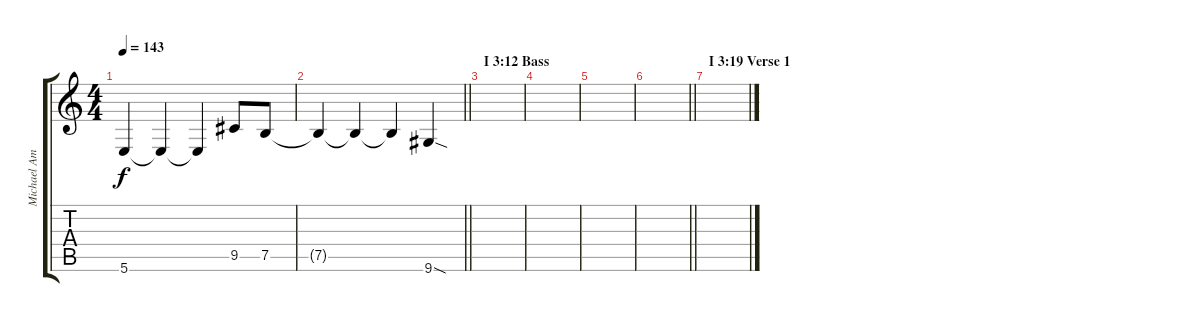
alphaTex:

\track ("Michael Amott (Rhythm 2:59 + 4:12)" "Michael Am") {instrument distortionguitar}
\staff {score tabs}
\tuning (B3 Gb3 D3 A2 E2 B1) {hide}
\ts (4 4)
\tempo 143
\clef g2
\ks c
5.6.4{dy f} 5.6{t}.4 5.6{t}.4 9.5.8 7.5.8 |
\barLineRight lightlight
7.5{t}.4 7.5{t}.4 7.5{t}.4 9.6{sod}.4 |
\section ("" "I 3:12 Bass")
|
|
|
\barLineRight lightlight
|
\section ("" "I 3:19 Verse 1")
